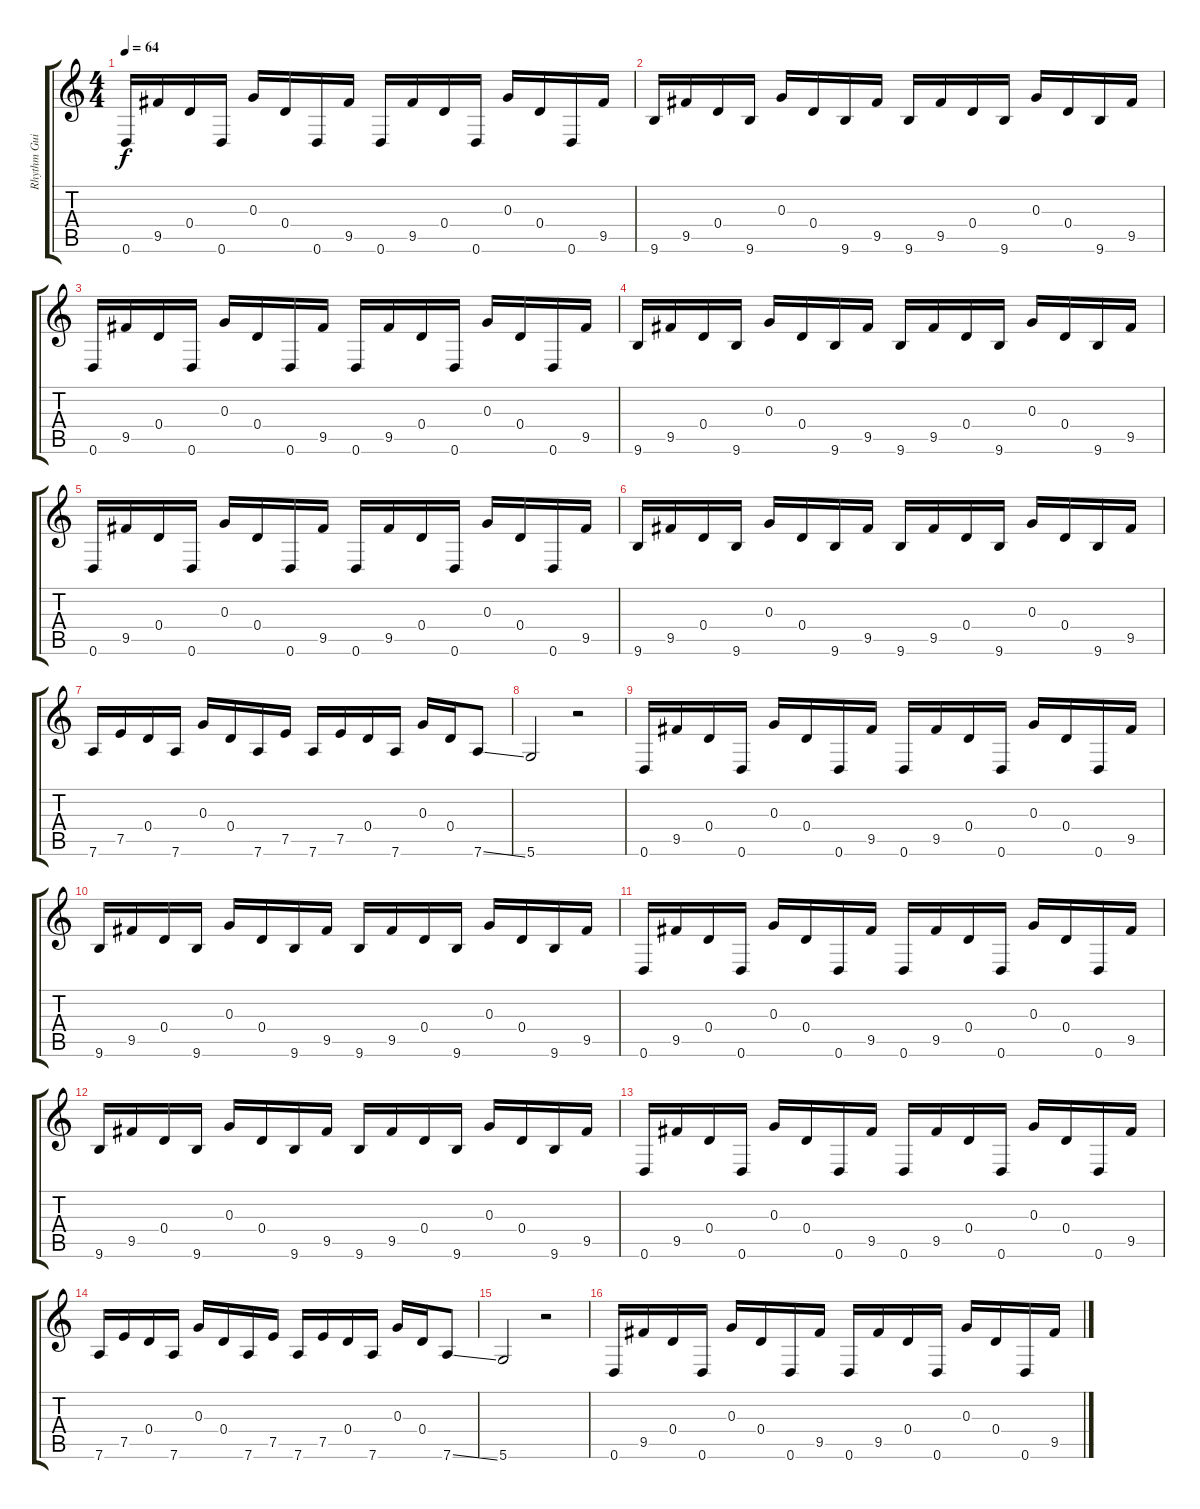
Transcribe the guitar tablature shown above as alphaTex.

\track ("Rhythm Guitar" "Rhythm Gui") {instrument acousticguitarsteel}
\staff {score tabs}
\tuning (E4 B3 G3 D3 A2 D2) {hide}
\ts (4 4)
\tempo 64
\clef g2
\ks c
0.6.16{dy f} 9.5.16 0.4.16 0.6.16 0.3.16 0.4.16 0.6.16 9.5.16 0.6.16 9.5.16 0.4.16 0.6.16 0.3.16 0.4.16 0.6.16 9.5.16 |
9.6.16 9.5.16 0.4.16 9.6.16 0.3.16 0.4.16 9.6.16 9.5.16 9.6.16 9.5.16 0.4.16 9.6.16 0.3.16 0.4.16 9.6.16 9.5.16 |
0.6.16 9.5.16 0.4.16 0.6.16 0.3.16 0.4.16 0.6.16 9.5.16 0.6.16 9.5.16 0.4.16 0.6.16 0.3.16 0.4.16 0.6.16 9.5.16 |
9.6.16 9.5.16 0.4.16 9.6.16 0.3.16 0.4.16 9.6.16 9.5.16 9.6.16 9.5.16 0.4.16 9.6.16 0.3.16 0.4.16 9.6.16 9.5.16 |
0.6.16 9.5.16 0.4.16 0.6.16 0.3.16 0.4.16 0.6.16 9.5.16 0.6.16 9.5.16 0.4.16 0.6.16 0.3.16 0.4.16 0.6.16 9.5.16 |
9.6.16 9.5.16 0.4.16 9.6.16 0.3.16 0.4.16 9.6.16 9.5.16 9.6.16 9.5.16 0.4.16 9.6.16 0.3.16 0.4.16 9.6.16 9.5.16 |
7.6.16 7.5.16 0.4.16 7.6.16 0.3.16 0.4.16 7.6.16 7.5.16 7.6.16 7.5.16 0.4.16 7.6.16 0.3.16 0.4.16 7.6{ss}.8 |
5.6.2 r.2 |
0.6.16 9.5.16 0.4.16 0.6.16 0.3.16 0.4.16 0.6.16 9.5.16 0.6.16 9.5.16 0.4.16 0.6.16 0.3.16 0.4.16 0.6.16 9.5.16 |
9.6.16 9.5.16 0.4.16 9.6.16 0.3.16 0.4.16 9.6.16 9.5.16 9.6.16 9.5.16 0.4.16 9.6.16 0.3.16 0.4.16 9.6.16 9.5.16 |
0.6.16 9.5.16 0.4.16 0.6.16 0.3.16 0.4.16 0.6.16 9.5.16 0.6.16 9.5.16 0.4.16 0.6.16 0.3.16 0.4.16 0.6.16 9.5.16 |
9.6.16 9.5.16 0.4.16 9.6.16 0.3.16 0.4.16 9.6.16 9.5.16 9.6.16 9.5.16 0.4.16 9.6.16 0.3.16 0.4.16 9.6.16 9.5.16 |
0.6.16 9.5.16 0.4.16 0.6.16 0.3.16 0.4.16 0.6.16 9.5.16 0.6.16 9.5.16 0.4.16 0.6.16 0.3.16 0.4.16 0.6.16 9.5.16 |
7.6.16 7.5.16 0.4.16 7.6.16 0.3.16 0.4.16 7.6.16 7.5.16 7.6.16 7.5.16 0.4.16 7.6.16 0.3.16 0.4.16 7.6{ss}.8 |
5.6.2 r.2 |
0.6.16 9.5.16 0.4.16 0.6.16 0.3.16 0.4.16 0.6.16 9.5.16 0.6.16 9.5.16 0.4.16 0.6.16 0.3.16 0.4.16 0.6.16 9.5.16
